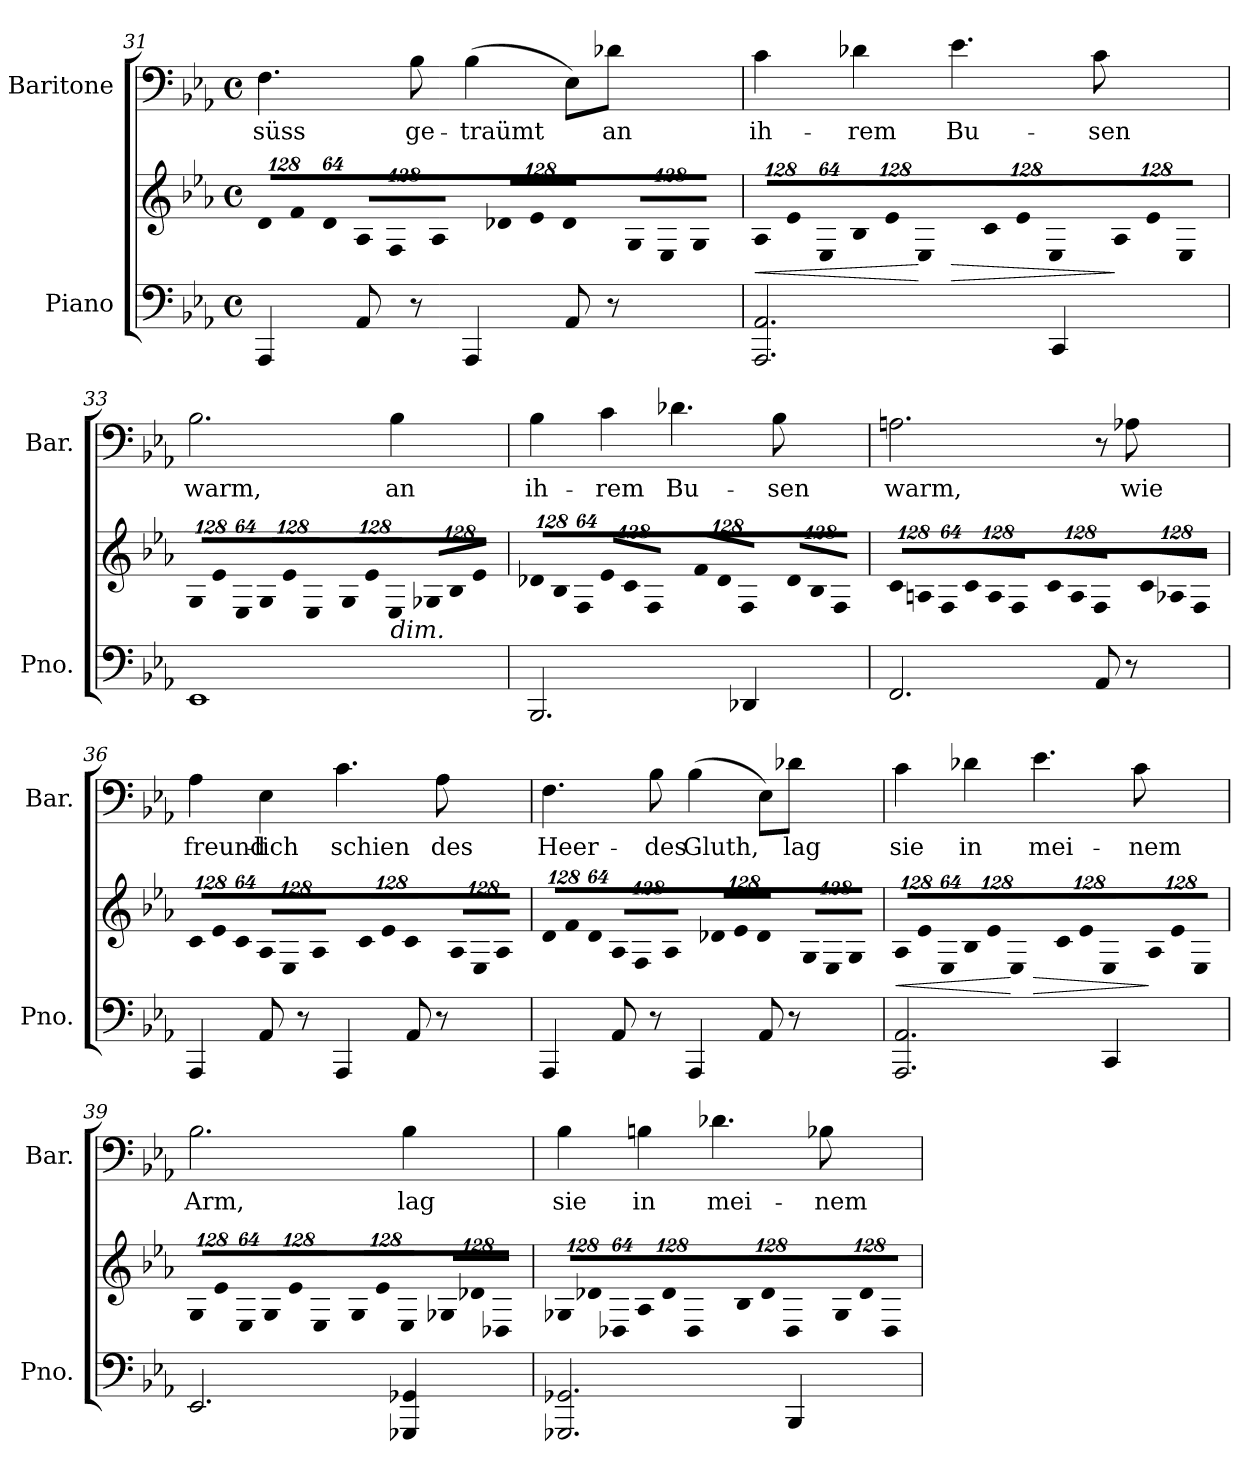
**kern	**kern	**dynam	**kern	**text
*part2	*part2	*part2	*part1	*part1
*staff3	*staff2	*staff2/3	*staff1	*staff1
*I"Piano	*	*	*I"Baritone	*
*I'Pno.	*	*	*I'Bar.	*
*clefF4	*clefG2	*	*clefF4	*
*k[b-e-a-]	*k[b-e-a-]	*	*k[b-e-a-]	*
*c:	*c:	*	*c:	*
*M4/4	*M4/4	*	*M4/4	*
*met(c)	*met(c)	*	*met(c)	*
*	*Xbrackettup	*	*	*
=31	=31	=31	=31	=31
!	!LO:N:vis=8	!	!	!
!	!	!	!	!LO:LY:b:color=#000000
4AAA-i/	1024%85di/L	.	4.Fi\	süss
!	!LO:N:vis=8	!	!	!
.	1024%85fi/	.	.	.
!	!LO:N:vis=8	!	!	!
.	512%43di/J	.	.	.
!	!LO:N:vis=8	!	!	!
8AA-i/	1024%85A-i/L	.	.	.
!	!LO:N:vis=8	!	!	!
.	1024%85Fi/	.	.	.
!	!	!	!	!LO:LY:b:color=#000000
8r	.	.	8B-i\	ge-
!	!LO:N:vis=8	!	!	!
.	512%43A-i/J	.	.	.
!	!LO:N:vis=8	!	!	!
!	!	!	!	!LO:LY:b:color=#000000
4AAA-i/	1024%85d-Xi/L	.	(4B-i\	-traümt
!	!LO:N:vis=8	!	!	!
.	1024%85e-i/	.	.	.
!	!LO:N:vis=8	!	!	!
.	512%43d-i/J	.	.	.
!	!LO:N:vis=8	!	!	!
8AA-i/	1024%85Gi/L	.	8E-i\L)	.
!	!LO:N:vis=8	!	!	!
.	1024%85E-i/	.	.	.
!	!	!	!	!LO:LY:b:color=#000000
8r	.	.	8d-Xi\J	an
!	!LO:N:vis=8	!	!	!
.	512%43Gi/J	.	.	.
=32	=32	=32	=32	=32
!	!LO:N:vis=8	!LO:HP:b	!	!
!	!	!	!	!LO:LY:b:color=#000000
2.AAA-i/ 2.AA-i	1024%85A-i/L	<	4ci\	ih-
!	!LO:N:vis=8	!	!	!
.	1024%85e-i/	.	.	.
!	!LO:N:vis=8	!	!	!
.	512%43E-i/J	.	.	.
!	!LO:N:vis=8	!	!	!
!	!	!	!	!LO:LY:b:color=#000000
.	1024%85B-i/L	.	4d-Xi\	-rem
!	!LO:N:vis=8	!	!	!
.	1024%85e-i/	.	.	.
!	!LO:N:vis=8	!	!	!
.	512%43E-i/J	[	.	.
!	!LO:N:vis=8	!LO:HP:b	!	!
!	!	!	!	!LO:LY:b:color=#000000
.	1024%85ci/L	>	4.e-i\	Bu-
!	!LO:N:vis=8	!	!	!
.	1024%85e-i/	.	.	.
!	!LO:N:vis=8	!	!	!
.	512%43E-i/J	.	.	.
!	!LO:N:vis=8	!	!	!
4CCi/	1024%85A-i/L	.	.	.
!	!LO:N:vis=8	!	!	!
.	1024%85e-i/	.	.	.
!	!	!	!	!LO:LY:b:color=#000000
.	.	.	8ci\	-sen
!	!LO:N:vis=8	!	!	!
.	512%43E-i/J	]	.	.
!!LO:LB:g=z
=33	=33	=33	=33	=33
!	!LO:N:vis=8	!	!	!
!	!	!	!	!LO:LY:b:color=#000000
1EE-i	1024%85Gi/L	.	2.B-i\	warm,
!	!LO:N:vis=8	!	!	!
.	1024%85e-i/	.	.	.
!	!LO:N:vis=8	!	!	!
.	512%43E-i/J	.	.	.
!	!LO:N:vis=8	!	!	!
.	1024%85Gi/L	.	.	.
!	!LO:N:vis=8	!	!	!
.	1024%85e-i/	.	.	.
!	!LO:N:vis=8	!	!	!
.	512%43E-i/J	.	.	.
!	!LO:N:vis=8	!	!	!
.	1024%85Gi/L	.	.	.
!	!LO:N:vis=8	!	!	!
.	1024%85e-i/	.	.	.
!	!LO:N:vis=8	!	!	!
.	512%43E-i/J	.	.	.
!	!LO:N:vis=8	!	!	!
!	!LO:TX:b:i:t=dim.	!	!	!
!	!	!	!	!LO:LY:b:color=#000000
.	1024%85G-Xi/L	.	4B-i\	an
!	!LO:N:vis=8	!	!	!
.	1024%85B-i/	.	.	.
!	!LO:N:vis=8	!	!	!
.	512%43e-i/J	.	.	.
=34	=34	=34	=34	=34
!	!LO:N:vis=8	!	!	!
!	!	!	!	!LO:LY:b:color=#000000
2.BBB-i/	1024%85d-Xi/L	.	4B-i\	ih-
!	!LO:N:vis=8	!	!	!
.	1024%85B-i/	.	.	.
!	!LO:N:vis=8	!	!	!
.	512%43Fi/J	.	.	.
!	!LO:N:vis=8	!	!	!
!	!	!	!	!LO:LY:b:color=#000000
.	1024%85e-i/L	.	4ci\	-rem
!	!LO:N:vis=8	!	!	!
.	1024%85ci/	.	.	.
!	!LO:N:vis=8	!	!	!
.	512%43Fi/J	.	.	.
!	!LO:N:vis=8	!	!	!
!	!	!	!	!LO:LY:b:color=#000000
.	1024%85fi/L	.	4.d-Xi\	Bu-
!	!LO:N:vis=8	!	!	!
.	1024%85d-i/	.	.	.
!	!LO:N:vis=8	!	!	!
.	512%43Fi/J	.	.	.
!	!LO:N:vis=8	!	!	!
4DD-Xi/	1024%85d-i/L	.	.	.
!	!LO:N:vis=8	!	!	!
.	1024%85B-i/	.	.	.
!	!	!	!	!LO:LY:b:color=#000000
.	.	.	8B-i\	-sen
!	!LO:N:vis=8	!	!	!
.	512%43Fi/J	.	.	.
=35	=35	=35	=35	=35
!	!LO:N:vis=8	!	!	!
!	!	!	!	!LO:LY:b:color=#000000
2.FFi/	1024%85ci/L	.	2.Ani\	warm,
!	!LO:N:vis=8	!	!	!
.	1024%85Ani/	.	.	.
!	!LO:N:vis=8	!	!	!
.	512%43Fi/J	.	.	.
!	!LO:N:vis=8	!	!	!
.	1024%85ci/L	.	.	.
!	!LO:N:vis=8	!	!	!
.	1024%85Ai/	.	.	.
!	!LO:N:vis=8	!	!	!
.	512%43Fi/J	.	.	.
!	!LO:N:vis=8	!	!	!
.	1024%85ci/L	.	.	.
!	!LO:N:vis=8	!	!	!
.	1024%85Ai/	.	.	.
!	!LO:N:vis=8	!	!	!
.	512%43Fi/J	.	.	.
!	!LO:N:vis=8	!	!	!
8AA-i/	1024%85ci/L	.	8r	.
!	!LO:N:vis=8	!	!	!
.	1024%85A-Xi/	.	.	.
!	!	!	!	!LO:LY:b:color=#000000
8r	.	.	8A-Xi\	wie
!	!LO:N:vis=8	!	!	!
.	512%43Fi/J	.	.	.
!!LO:LB:g=z
=36	=36	=36	=36	=36
!	!LO:N:vis=8	!	!	!
!	!	!	!	!LO:LY:b:color=#000000
4AAA-i/	1024%85ci/L	.	4A-i\	freund-
!	!LO:N:vis=8	!	!	!
.	1024%85e-i/	.	.	.
!	!LO:N:vis=8	!	!	!
.	512%43ci/J	.	.	.
!	!LO:N:vis=8	!	!	!
!	!	!	!	!LO:LY:b:color=#000000
8AA-i/	1024%85A-i/L	.	4E-i\	-lich
!	!LO:N:vis=8	!	!	!
.	1024%85E-i/	.	.	.
8r	.	.	.	.
!	!LO:N:vis=8	!	!	!
.	512%43A-i/J	.	.	.
!	!LO:N:vis=8	!	!	!
!	!	!	!	!LO:LY:b:color=#000000
4AAA-i/	1024%85ci/L	.	4.ci\	schien
!	!LO:N:vis=8	!	!	!
.	1024%85e-i/	.	.	.
!	!LO:N:vis=8	!	!	!
.	512%43ci/J	.	.	.
!	!LO:N:vis=8	!	!	!
8AA-i/	1024%85A-i/L	.	.	.
!	!LO:N:vis=8	!	!	!
.	1024%85E-i/	.	.	.
!	!	!	!	!LO:LY:b:color=#000000
8r	.	.	8A-i\	des
!	!LO:N:vis=8	!	!	!
.	512%43A-i/J	.	.	.
=37	=37	=37	=37	=37
!	!LO:N:vis=8	!	!	!
!	!	!	!	!LO:LY:b:color=#000000
4AAA-i/	1024%85di/L	.	4.Fi\	Heer-
!	!LO:N:vis=8	!	!	!
.	1024%85fi/	.	.	.
!	!LO:N:vis=8	!	!	!
.	512%43di/J	.	.	.
!	!LO:N:vis=8	!	!	!
8AA-i/	1024%85A-i/L	.	.	.
!	!LO:N:vis=8	!	!	!
.	1024%85Fi/	.	.	.
!	!	!	!	!LO:LY:b:color=#000000
8r	.	.	8B-i\	-des
!	!LO:N:vis=8	!	!	!
.	512%43A-i/J	.	.	.
!	!LO:N:vis=8	!	!	!
!	!	!	!	!LO:LY:b:color=#000000
4AAA-i/	1024%85d-Xi/L	.	(4B-i\	Gluth,
!	!LO:N:vis=8	!	!	!
.	1024%85e-i/	.	.	.
!	!LO:N:vis=8	!	!	!
.	512%43d-i/J	.	.	.
!	!LO:N:vis=8	!	!	!
8AA-i/	1024%85Gi/L	.	8E-i\L)	.
!	!LO:N:vis=8	!	!	!
.	1024%85E-i/	.	.	.
!	!	!	!	!LO:LY:b:color=#000000
8r	.	.	8d-Xi\J	lag
!	!LO:N:vis=8	!	!	!
.	512%43Gi/J	.	.	.
=38	=38	=38	=38	=38
!	!LO:N:vis=8	!LO:HP:b	!	!
!	!	!	!	!LO:LY:b:color=#000000
2.AAA-i/ 2.AA-i	1024%85A-i/L	<	4ci\	sie
!	!LO:N:vis=8	!	!	!
.	1024%85e-i/	.	.	.
!	!LO:N:vis=8	!	!	!
.	512%43E-i/J	.	.	.
!	!LO:N:vis=8	!	!	!
!	!	!	!	!LO:LY:b:color=#000000
.	1024%85B-i/L	.	4d-Xi\	in
!	!LO:N:vis=8	!	!	!
.	1024%85e-i/	.	.	.
!	!LO:N:vis=8	!	!	!
.	512%43E-i/J	[	.	.
!	!LO:N:vis=8	!LO:HP:b	!	!
!	!	!	!	!LO:LY:b:color=#000000
.	1024%85ci/L	>	4.e-i\	mei-
!	!LO:N:vis=8	!	!	!
.	1024%85e-i/	.	.	.
!	!LO:N:vis=8	!	!	!
.	512%43E-i/J	.	.	.
!	!LO:N:vis=8	!	!	!
4CCi/	1024%85A-i/L	.	.	.
!	!LO:N:vis=8	!	!	!
.	1024%85e-i/	.	.	.
!	!	!	!	!LO:LY:b:color=#000000
.	.	.	8ci\	-nem
!	!LO:N:vis=8	!	!	!
.	512%43E-i/J	]	.	.
!!LO:PB:g=z
=39	=39	=39	=39	=39
!	!LO:N:vis=8	!	!	!
!	!	!	!	!LO:LY:b:color=#000000
2.EE-i/	1024%85Gi/L	.	2.B-i\	Arm,
!	!LO:N:vis=8	!	!	!
.	1024%85e-i/	.	.	.
!	!LO:N:vis=8	!	!	!
.	512%43E-i/J	.	.	.
!	!LO:N:vis=8	!	!	!
.	1024%85Gi/L	.	.	.
!	!LO:N:vis=8	!	!	!
.	1024%85e-i/	.	.	.
!	!LO:N:vis=8	!	!	!
.	512%43E-i/J	.	.	.
!	!LO:N:vis=8	!	!	!
.	1024%85Gi/L	.	.	.
!	!LO:N:vis=8	!	!	!
.	1024%85e-i/	.	.	.
!	!LO:N:vis=8	!	!	!
.	512%43E-i/J	.	.	.
!	!LO:N:vis=8	!	!	!
!	!	!	!	!LO:LY:b:color=#000000
4GGG-Xi/ 4GG-Xi	1024%85G-Xi/L	.	4B-i\	lag
!	!LO:N:vis=8	!	!	!
.	1024%85d-Xi/	.	.	.
!	!LO:N:vis=8	!	!	!
.	512%43D-Xi/J	.	.	.
=40	=40	=40	=40	=40
!	!LO:N:vis=8	!	!	!
!	!	!	!	!LO:LY:b:color=#000000
2.GGG-Xi/ 2.GG-Xi	1024%85G-Xi/L	.	4B-i\	sie
!	!LO:N:vis=8	!	!	!
.	1024%85d-Xi/	.	.	.
!	!LO:N:vis=8	!	!	!
.	512%43D-Xi/J	.	.	.
!	!LO:N:vis=8	!	!	!
!	!	!	!	!LO:LY:b:color=#000000
.	1024%85A-i/L	.	4Bni\	in
!	!LO:N:vis=8	!	!	!
.	1024%85d-i/	.	.	.
!	!LO:N:vis=8	!	!	!
.	512%43D-i/J	.	.	.
!	!LO:N:vis=8	!	!	!
!	!	!	!	!LO:LY:b:color=#000000
.	1024%85B-i/L	.	4.d-Xi\	mei-
!	!LO:N:vis=8	!	!	!
.	1024%85d-i/	.	.	.
!	!LO:N:vis=8	!	!	!
.	512%43D-i/J	.	.	.
!	!LO:N:vis=8	!	!	!
4BBB-i/	1024%85G-i/L	.	.	.
!	!LO:N:vis=8	!	!	!
.	1024%85d-i/	.	.	.
!	!	!	!	!LO:LY:b:color=#000000
.	.	.	8B-Xi\	-nem
!	!LO:N:vis=8	!	!	!
.	512%43D-i/J	.	.	.
=	=	=	=	=
*-	*-	*-	*-	*-
